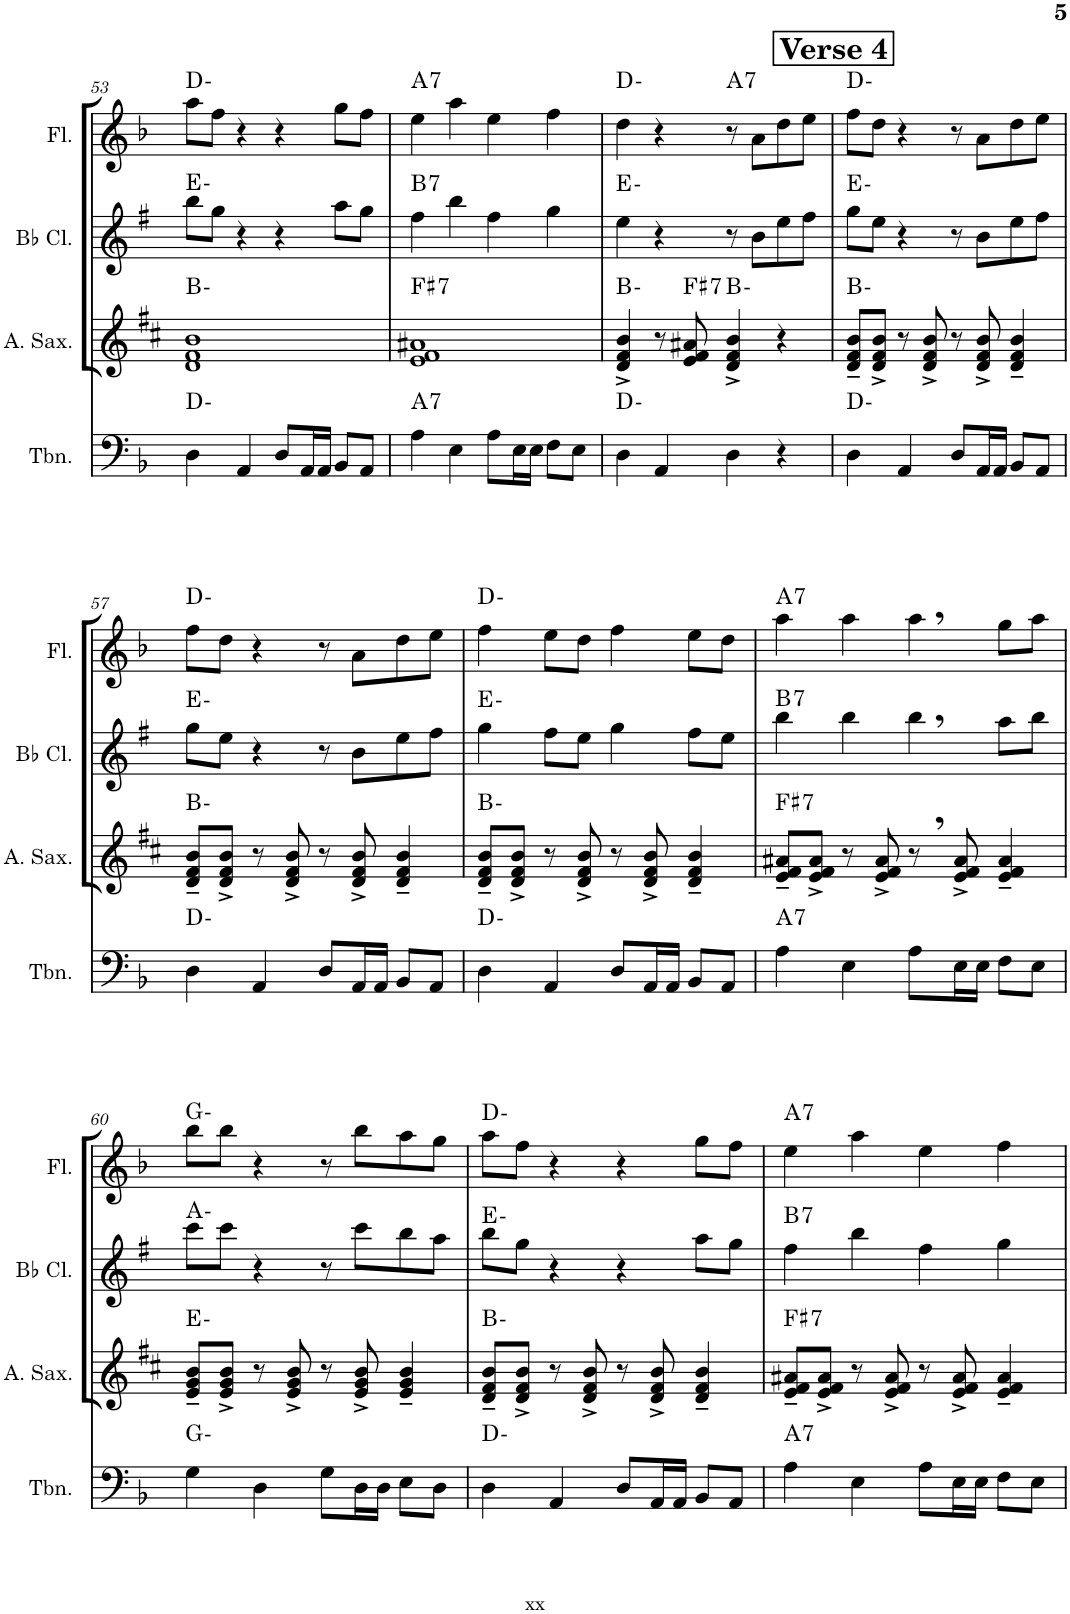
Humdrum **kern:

**kern	**harte	**kern	**harte	**kern	**harte	**kern	**harte
*part4	*part4	*part3	*part3	*part2	*part2	*part1	*part1
*staff4	*	*staff3	*	*staff2	*	*staff1	*
*I"Trombone	*	*I"Alto Saxophone	*	*I"Bb Clarinet	*	*I"Flute	*
*I'Tbn.	*	*I'A. Sax.	*	*I'Bb Cl.	*	*I'Fl.	*
!!LO:PB:g=z
*clefF4	*	*clefG2	*	*clefG2	*	*clefG2	*
*	*	*Trd5c9	*	*Trd1c2	*	*	*
*k[b-]	*	*k[f#c#]	*	*k[f#]	*	*k[b-]	*
*M4/4	*	*M4/4	*	*M4/4	*	*M4/4	*
=53	=53	=53	=53	=53	=53	=53	=53
4D\	D:min	1d 1f# 1b	B:min	8bb\L	E:min	8aa\L	D:min
.	.	.	.	8gg\J	.	8ff\J	.
4AA/	.	.	.	4r	.	4r	.
8D/L	.	.	.	4r	.	4r	.
16AA/L	.	.	.	.	.	.	.
16AA/JJ	.	.	.	.	.	.	.
8BB-/L	.	.	.	8aa\L	.	8gg\L	.
8AA/J	.	.	.	8gg\J	.	8ff\J	.
=54	=54	=54	=54	=54	=54	=54	=54
!	!LO:H:kt=7	!	!LO:H:kt=7	!	!LO:H:kt=7	!	!LO:H:kt=7
4A\	A:7	1e 1f# 1a#X	F#:7	4ff#\	B:7	4ee\	A:7
4E\	.	.	.	4bb\	.	4aa\	.
8A\L	.	.	.	4ff#\	.	4ee\	.
16E\L	.	.	.	.	.	.	.
16E\JJ	.	.	.	.	.	.	.
8F\L	.	.	.	4gg\	.	4ff\	.
8E\J	.	.	.	.	.	.	.
=55	=55	=55	=55	=55	=55	=55	=55
4D\	D:min	4d/^ 4f#/^ 4b/^	B:min	4ee\	E:min	4dd\	D:min
4AA/	.	8r	.	4r	.	4r	.
!	!	!	!LO:H:kt=7	!	!	!	!
.	.	8e/ 8f#/ 8a#X/	F#:7	.	.	.	.
!	!	!	!	!	!	!	!LO:H:kt=7
4D\	.	4d/^ 4f#/^ 4b/^	B:min	8r	.	8r	A:7
.	.	.	.	8b\L	.	8a\L	.
4r	.	4r	.	8ee\	.	8dd\	.
.	.	.	.	8ff#\J	.	8ee\J	.
!!LO:REH:place=s1:a:B:cj:fs=14:t=Verse 4
=56	=56	=56	=56	=56	=56	=56	=56
4D\	D:min	8d/~ 8f#/~ 8b/~L	B:min	8gg\L	E:min	8ff\L	D:min
.	.	8d/^ 8f#/^ 8b/^J	.	8ee\J	.	8dd\J	.
4AA/	.	8r	.	4r	.	4r	.
.	.	8d/^ 8f#/^ 8b/^	.	.	.	.	.
8D/L	.	8r	.	8r	.	8r	.
16AA/L	.	8d/^ 8f#/^ 8b/^	.	8b\L	.	8a\L	.
16AA/JJ	.	.	.	.	.	.	.
8BB-/L	.	4d/~ 4f#/~ 4b/~	.	8ee\	.	8dd\	.
8AA/J	.	.	.	8ff#\J	.	8ee\J	.
!!LO:LB:g=z
=57	=57	=57	=57	=57	=57	=57	=57
4D\	D:min	8d/~ 8f#/~ 8b/~L	B:min	8gg\L	E:min	8ff\L	D:min
.	.	8d/^ 8f#/^ 8b/^J	.	8ee\J	.	8dd\J	.
4AA/	.	8r	.	4r	.	4r	.
.	.	8d/^ 8f#/^ 8b/^	.	.	.	.	.
8D/L	.	8r	.	8r	.	8r	.
16AA/L	.	8d/^ 8f#/^ 8b/^	.	8b\L	.	8a\L	.
16AA/JJ	.	.	.	.	.	.	.
8BB-/L	.	4d/~ 4f#/~ 4b/~	.	8ee\	.	8dd\	.
8AA/J	.	.	.	8ff#\J	.	8ee\J	.
=58	=58	=58	=58	=58	=58	=58	=58
4D\	D:min	8d/~ 8f#/~ 8b/~L	B:min	4gg\	E:min	4ff\	D:min
.	.	8d/^ 8f#/^ 8b/^J	.	.	.	.	.
4AA/	.	8r	.	8ff#\L	.	8ee\L	.
.	.	8d/^ 8f#/^ 8b/^	.	8ee\J	.	8dd\J	.
8D/L	.	8r	.	4gg\	.	4ff\	.
16AA/L	.	8d/^ 8f#/^ 8b/^	.	.	.	.	.
16AA/JJ	.	.	.	.	.	.	.
8BB-/L	.	4d/~ 4f#/~ 4b/~	.	8ff#\L	.	8ee\L	.
8AA/J	.	.	.	8ee\J	.	8dd\J	.
=59	=59	=59	=59	=59	=59	=59	=59
!	!LO:H:kt=7	!	!LO:H:kt=7	!	!LO:H:kt=7	!	!LO:H:kt=7
4A\	A:7	8e/~ 8f#/~ 8a#X/~L	F#:7	4bb\	B:7	4aa\	A:7
.	.	8e/^ 8f#/^ 8a#/^J	.	.	.	.	.
4E\	.	8r	.	4bb\	.	4aa\	.
.	.	8e/^ 8f#/^ 8a#/^	.	.	.	.	.
8A\L	.	8r	.	4bb\	.	4aa\	.
16E\L	.	8e/^ 8f#/^ 8a#/^	.	.	.	.	.
16E\JJ	.	.	.	.	.	.	.
8F\L	.	4e/~ 4f#/~ 4a#/~	.	8aa\L	.	8gg\L	.
8E\J	.	.	.	8bb\J	.	8aa\J	.
!!LO:LB:g=z
=60	=60	=60	=60	=60	=60	=60	=60
4G\	G:min	8e/~ 8g/~ 8b/~L	E:min	8ccc\L	A:min	8bb-\L	G:min
.	.	8e/^ 8g/^ 8b/^J	.	8ccc\J	.	8bb-\J	.
4D\	.	8r	.	4r	.	4r	.
.	.	8e/^ 8g/^ 8b/^	.	.	.	.	.
8G\L	.	8r	.	8r	.	8r	.
16D\L	.	8e/^ 8g/^ 8b/^	.	8ccc\L	.	8bb-\L	.
16D\JJ	.	.	.	.	.	.	.
8E\L	.	4e/~ 4g/~ 4b/~	.	8bb\	.	8aa\	.
8D\J	.	.	.	8aa\J	.	8gg\J	.
=61	=61	=61	=61	=61	=61	=61	=61
4D\	D:min	8d/~ 8f#/~ 8b/~L	B:min	8bb\L	E:min	8aa\L	D:min
.	.	8d/^ 8f#/^ 8b/^J	.	8gg\J	.	8ff\J	.
4AA/	.	8r	.	4r	.	4r	.
.	.	8d/^ 8f#/^ 8b/^	.	.	.	.	.
8D/L	.	8r	.	4r	.	4r	.
16AA/L	.	8d/^ 8f#/^ 8b/^	.	.	.	.	.
16AA/JJ	.	.	.	.	.	.	.
8BB-/L	.	4d/~ 4f#/~ 4b/~	.	8aa\L	.	8gg\L	.
8AA/J	.	.	.	8gg\J	.	8ff\J	.
=62	=62	=62	=62	=62	=62	=62	=62
!	!LO:H:kt=7	!	!LO:H:kt=7	!	!LO:H:kt=7	!	!LO:H:kt=7
4A\	A:7	8e/~ 8f#/~ 8a#X/~L	F#:7	4ff#\	B:7	4ee\	A:7
.	.	8e/^ 8f#/^ 8a#/^J	.	.	.	.	.
4E\	.	8r	.	4bb\	.	4aa\	.
.	.	8e/^ 8f#/^ 8a#/^	.	.	.	.	.
8A\L	.	8r	.	4ff#\	.	4ee\	.
16E\L	.	8e/^ 8f#/^ 8a#/^	.	.	.	.	.
16E\JJ	.	.	.	.	.	.	.
8F\L	.	4e/~ 4f#/~ 4a#/~	.	4gg\	.	4ff\	.
8E\J	.	.	.	.	.	.	.
=	=	=	=	=	=	=	=
*-	*-	*-	*-	*-	*-	*-	*-
